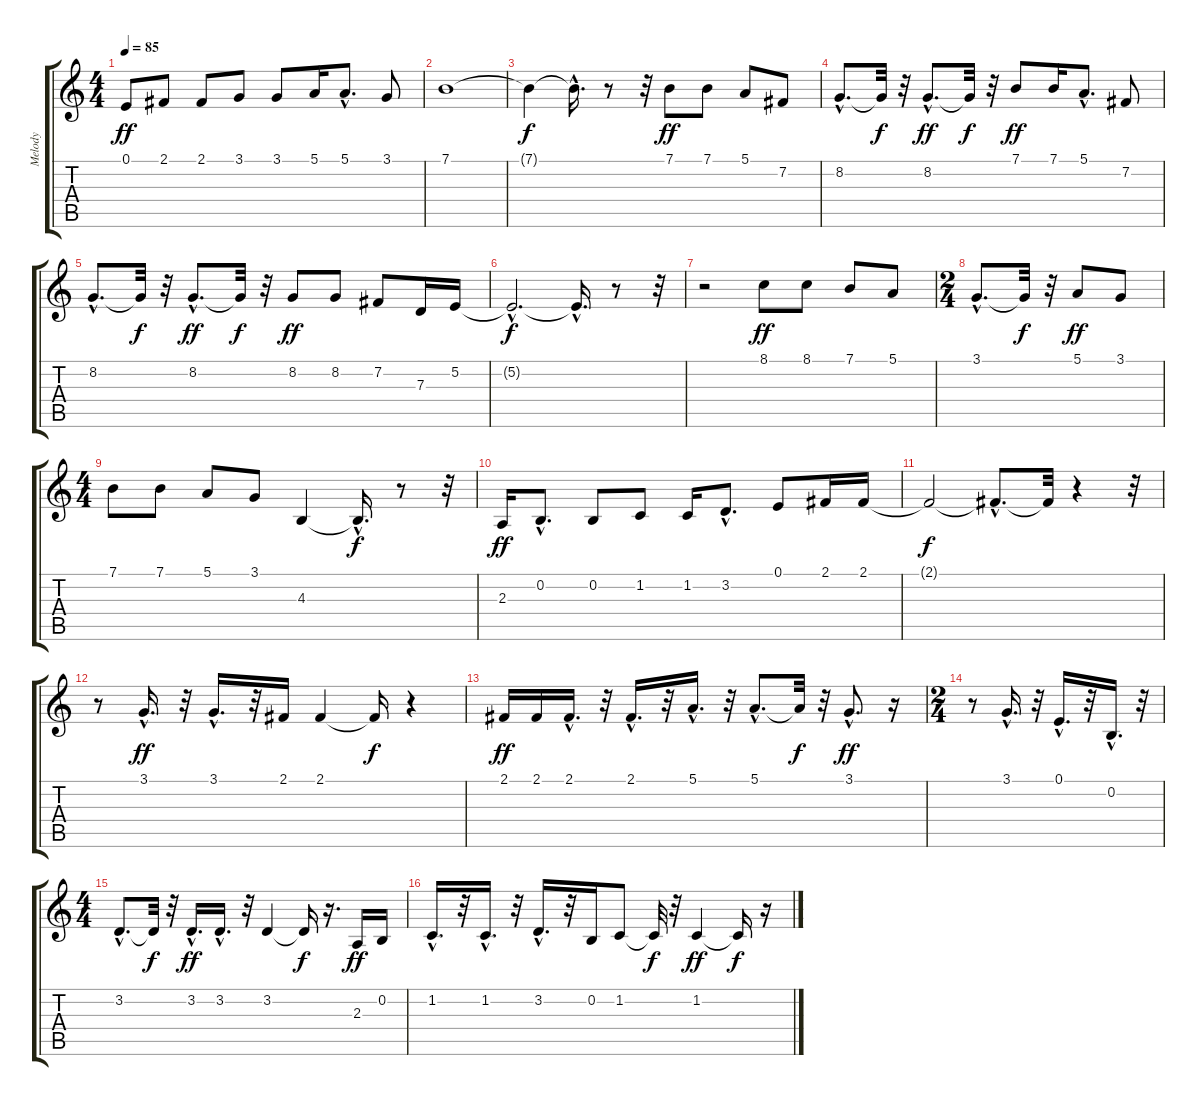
\track ("Melody" "Melody") {instrument flute}
\staff {score tabs}
\tuning (E4 B3 G3 D3 A2 E2) {hide}
\ts (4 4)
\tempo 85
\clef g2
\ks c
0.1.8{dy ff} 2.1.8 2.1.8 3.1.8 3.1.8 5.1.16 5.1{hac}.8{d} 3.1.8 |
7.1.1 |
7.1{t}.4{dy f} 7.1{hac t}.16{d} r.8 r.32 7.1.8{dy ff} 7.1.8 5.1.8 7.2.8 |
8.2{hac}.8{d} 8.2{t}.32{dy f} r.32 8.2{hac}.8{d dy ff} 8.2{t}.32{dy f} r.32 7.1.8{dy ff} 7.1.16 5.1{hac}.8{d} 7.2.8 |
8.2{hac}.8{d} 8.2{t}.32{dy f} r.32 8.2{hac}.8{d dy ff} 8.2{t}.32{dy f} r.32 8.2.8{dy ff} 8.2.8 7.2.8 7.3.16 5.2.16 |
5.2{hac t}.2{d dy f} 5.2{hac t}.16{d} r.8 r.32 |
r.2 8.1.8{dy ff} 8.1.8 7.1.8 5.1.8 |
\ts (2 4)
3.1{hac}.8{d} 3.1{t}.32{dy f} r.32 5.1.8{dy ff} 3.1.8 |
\ts (4 4)
7.1.8 7.1.8 5.1.8 3.1.8 4.3.4 4.3{hac t}.16{d dy f} r.8 r.32 |
2.3.16{dy ff} 0.2{hac}.8{d} 0.2.8 1.2.8 1.2.16 3.2{hac}.8{d} 0.1.8 2.1.16 2.1.16 |
2.1{t}.2{dy f} 2.1{hac t}.8{d} 2.1{t}.32 r.4 r.32 |
r.8 3.1{hac}.16{d dy ff} r.32 3.1{hac}.16{d} r.32 2.1.16 2.1.4 2.1{t}.16{dy f} r.4 |
2.1.16{dy ff} 2.1.16 2.1{hac}.16{d} r.32 2.1{hac}.16{d} r.32 5.1{hac}.16{d} r.32 5.1{hac}.8{d} 5.1{t}.32{dy f} r.32 3.1{hac}.8{d dy ff} r.16 |
\ts (2 4)
r.8 3.1{hac}.16{d} r.32 0.1{hac}.16{d} r.32 0.2{hac}.16{d} r.32 |
\ts (4 4)
3.2{hac}.8{d} 3.2{t}.32{dy f} r.32 3.2{hac}.16{d dy ff} 3.2{hac}.16{d} r.32 3.2.4 3.2{t}.16{dy f} r.16{d} 2.3.16{dy ff} 0.2.16 |
1.2{hac}.16{d} r.32 1.2{hac}.16{d} r.32 3.2{hac}.16{d} r.32 0.2.16 1.2.8 1.2{t}.32{dy f} r.32 1.2.4{dy ff} 1.2{t}.16{dy f} r.16
